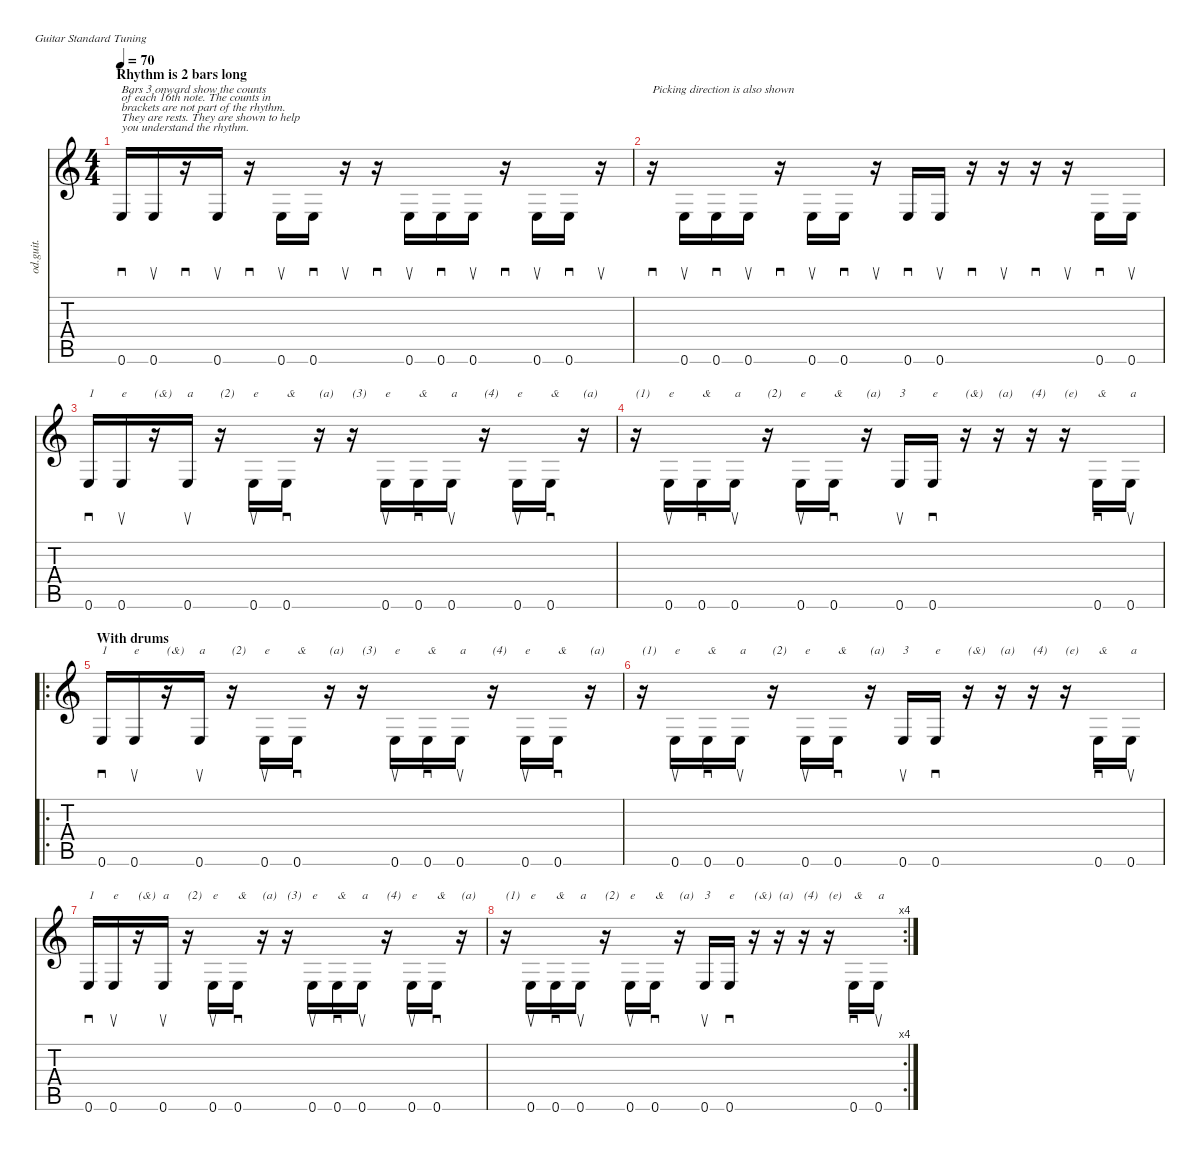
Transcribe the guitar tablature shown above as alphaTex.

\defaultSystemsLayout 4
\hideDynamics
\bracketExtendMode nobrackets
\track ("Overdriven Guitar" "od.guit.") {instrument overdrivenguitar}
\staff {score tabs}
\tuning (E4 B3 G3 D3 A2 E2)
\ts (4 4)
\beaming (8 2 2 2 2)
\section ("" "Rhythm is 2 bars long")
\tempo 70
\clef g2
\ks aminor
0.6.16{sd txt "Bars 3 onward show the counts\nof each 16th note. The counts in\nbrackets are not part of the rhythm.\nThey are rests. They are shown to help\nyou understand the rhythm." lyrics (0 "") lyrics (1 "") lyrics (2 "") lyrics (3 "") lyrics (4 "") dy mf instrument overdrivenguitar beam Up} 0.6.16{su lyrics (0 "") lyrics (1 "") lyrics (2 "") lyrics (3 "") lyrics (4 "") beam Up} r.16{sd beam Up} 0.6.16{su lyrics (0 "") lyrics (1 "") lyrics (2 "") lyrics (3 "") lyrics (4 "") beam Up} r.16{sd beam Down} 0.6.16{su lyrics (0 "") lyrics (1 "") lyrics (2 "") lyrics (3 "") lyrics (4 "") beam Up} 0.6.16{sd lyrics (0 "") lyrics (1 "") lyrics (2 "") lyrics (3 "") lyrics (4 "") beam Up} r.16{su beam Down} r.16{sd beam Down} 0.6.16{su lyrics (0 "") lyrics (1 "") lyrics (2 "") lyrics (3 "") lyrics (4 "") beam Up} 0.6.16{sd lyrics (0 "") lyrics (1 "") lyrics (2 "") lyrics (3 "") lyrics (4 "") beam Up} 0.6.16{su lyrics (0 "") lyrics (1 "") lyrics (2 "") lyrics (3 "") lyrics (4 "") beam Up} r.16{sd beam Down} 0.6.16{su lyrics (0 "") lyrics (1 "") lyrics (2 "") lyrics (3 "") lyrics (4 "") beam Up} 0.6.16{sd lyrics (0 "") lyrics (1 "") lyrics (2 "") lyrics (3 "") lyrics (4 "") beam Up} r.16{su beam Down} |
r.16{sd txt "Picking direction is also shown" beam Down} 0.6.16{su lyrics (0 "") lyrics (1 "") lyrics (2 "") lyrics (3 "") lyrics (4 "") beam Up} 0.6.16{sd lyrics (0 "") lyrics (1 "") lyrics (2 "") lyrics (3 "") lyrics (4 "") beam Up} 0.6.16{su lyrics (0 "") lyrics (1 "") lyrics (2 "") lyrics (3 "") lyrics (4 "") beam Up} r.16{sd beam Down} 0.6.16{su lyrics (0 "") lyrics (1 "") lyrics (2 "") lyrics (3 "") lyrics (4 "") beam Up} 0.6.16{sd lyrics (0 "") lyrics (1 "") lyrics (2 "") lyrics (3 "") lyrics (4 "") beam Up} r.16{su beam Down} 0.6.16{sd beam Up} 0.6.16{su beam Up} r.16{sd beam Down} r.16{su beam Down} r.16{sd beam Down} r.16{su beam Down} 0.6.16{sd beam Up} 0.6.16{su beam Up} |
0.6.16{sd txt "1" beam Up} 0.6.16{su txt "e" beam Up} r.16{txt "(&)" beam Up} 0.6.16{su txt "a" beam Up} r.16{txt "(2)" beam Down} 0.6.16{su txt "e" beam Up} 0.6.16{sd txt "&" beam Up} r.16{txt "(a)" beam Down} r.16{txt "(3)" beam Down} 0.6.16{su txt "e" beam Up} 0.6.16{sd txt "&" beam Up} 0.6.16{su txt "a" beam Up} r.16{txt "(4)" beam Down} 0.6.16{su txt "e" beam Up} 0.6.16{sd txt "&" beam Up} r.16{txt "(a)" beam Down} |
r.16{txt "(1)" beam Down} 0.6.16{su txt "e" beam Up} 0.6.16{sd txt "&" beam Up} 0.6.16{su txt "a" beam Up} r.16{txt "(2)" beam Down} 0.6.16{su txt "e" beam Up} 0.6.16{sd txt "&" beam Up} r.16{txt "(a)" beam Down} 0.6.16{su txt "3" beam Up} 0.6.16{sd txt "e" beam Up} r.16{txt "(&)" beam Down} r.16{txt "(a)" beam Down} r.16{txt "(4)" beam Down} r.16{txt "(e)" beam Down} 0.6.16{sd txt "&" beam Up} 0.6.16{su txt "a" beam Up} |
\ro
\section ("" "With drums ")
0.6.16{sd txt "1" beam Up} 0.6.16{su txt "e" beam Up} r.16{txt "(&)" beam Up} 0.6.16{su txt "a" beam Up} r.16{txt "(2)" beam Down} 0.6.16{su txt "e" beam Up} 0.6.16{sd txt "&" beam Up} r.16{txt "(a)" beam Down} r.16{txt "(3)" beam Down} 0.6.16{su txt "e" beam Up} 0.6.16{sd txt "&" beam Up} 0.6.16{su txt "a" beam Up} r.16{txt "(4)" beam Down} 0.6.16{su txt "e" beam Up} 0.6.16{sd txt "&" beam Up} r.16{txt "(a)" beam Down} |
r.16{txt "(1)" beam Down} 0.6.16{su txt "e" beam Up} 0.6.16{sd txt "&" beam Up} 0.6.16{su txt "a" beam Up} r.16{txt "(2)" beam Down} 0.6.16{su txt "e" beam Up} 0.6.16{sd txt "&" beam Up} r.16{txt "(a)" beam Down} 0.6.16{su txt "3" beam Up} 0.6.16{sd txt "e" beam Up} r.16{txt "(&)" beam Down} r.16{txt "(a)" beam Down} r.16{txt "(4)" beam Down} r.16{txt "(e)" beam Down} 0.6.16{sd txt "&" beam Up} 0.6.16{su txt "a" beam Up} |
0.6.16{sd txt "1" beam Up} 0.6.16{su txt "e" beam Up} r.16{txt "(&)" beam Up} 0.6.16{su txt "a" beam Up} r.16{txt "(2)" beam Down} 0.6.16{su txt "e" beam Up} 0.6.16{sd txt "&" beam Up} r.16{txt "(a)" beam Down} r.16{txt "(3)" beam Down} 0.6.16{su txt "e" beam Up} 0.6.16{sd txt "&" beam Up} 0.6.16{su txt "a" beam Up} r.16{txt "(4)" beam Down} 0.6.16{su txt "e" beam Up} 0.6.16{sd txt "&" beam Up} r.16{txt "(a)" beam Down} |
\rc 4
r.16{txt "(1)" beam Down} 0.6.16{su txt "e" beam Up} 0.6.16{sd txt "&" beam Up} 0.6.16{su txt "a" beam Up} r.16{txt "(2)" beam Down} 0.6.16{su txt "e" beam Up} 0.6.16{sd txt "&" beam Up} r.16{txt "(a)" beam Down} 0.6.16{su txt "3" beam Up} 0.6.16{sd txt "e" beam Up} r.16{txt "(&)" beam Down} r.16{txt "(a)" beam Down} r.16{txt "(4)" beam Down} r.16{txt "(e)" beam Down} 0.6.16{sd txt "&" beam Up} 0.6.16{su txt "a" beam Up}
